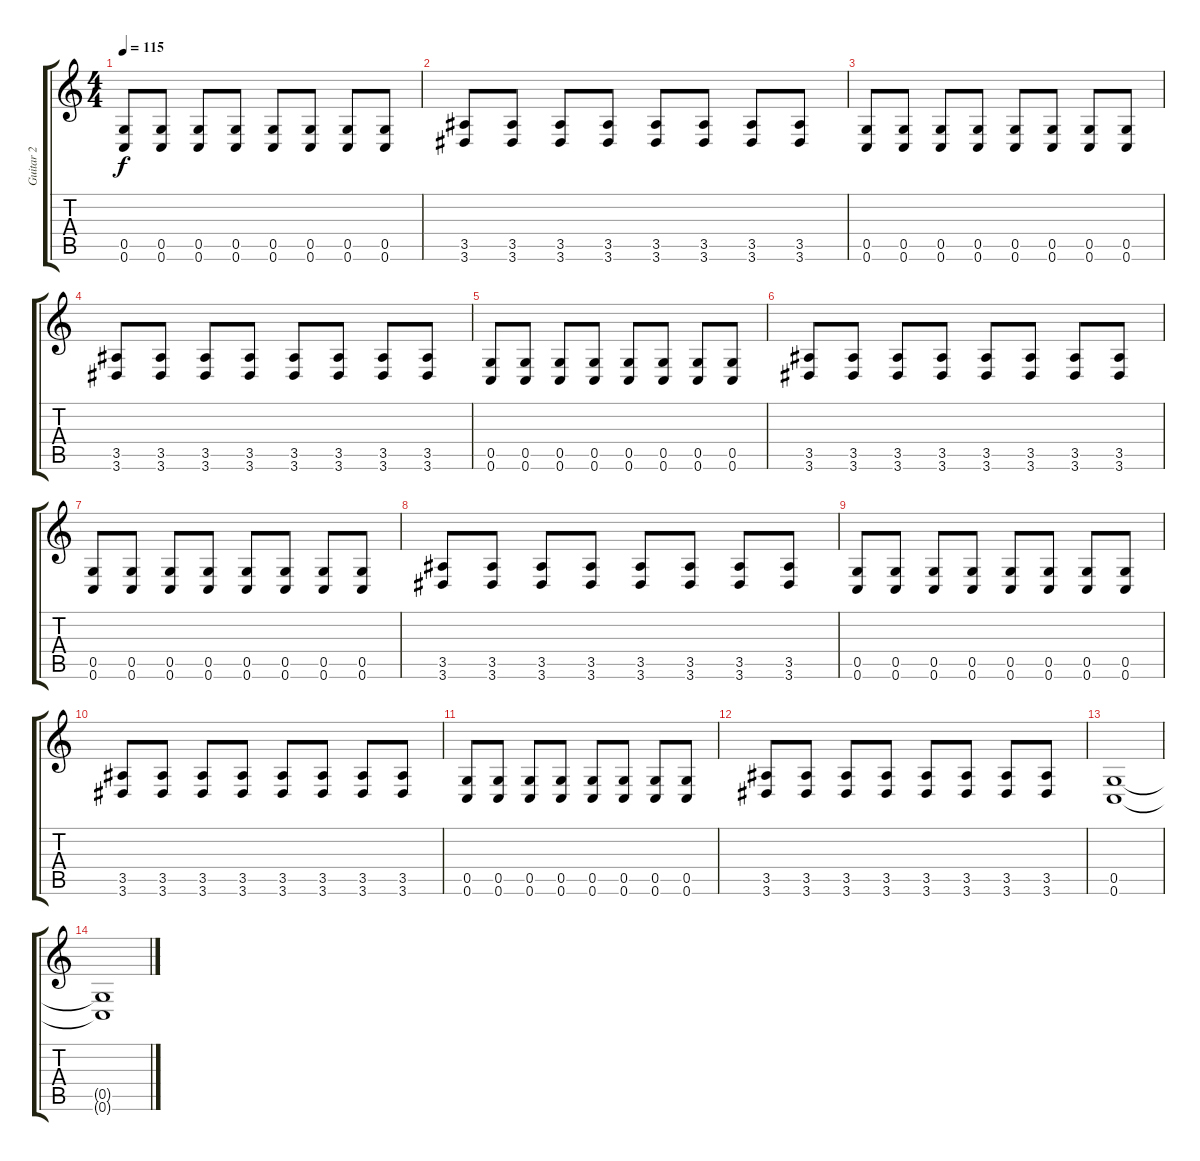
\track ("Guitar 2" "Guitar 2") {instrument overdrivenguitar}
\staff {score tabs}
\tuning (D4 A3 F3 C3 G2 C2) {hide}
\ts (4 4)
\tempo 115
\clef g2
\ks c
(0.5 0.6).8{dy f instrument overdrivenguitar} (0.5 0.6).8 (0.5 0.6).8 (0.5 0.6).8 (0.5 0.6).8 (0.5 0.6).8 (0.5 0.6).8 (0.5 0.6).8 |
(3.5 3.6).8 (3.5 3.6).8 (3.5 3.6).8 (3.5 3.6).8 (3.5 3.6).8 (3.5 3.6).8 (3.5 3.6).8 (3.5 3.6).8 |
(0.5 0.6).8 (0.5 0.6).8 (0.5 0.6).8 (0.5 0.6).8 (0.5 0.6).8 (0.5 0.6).8 (0.5 0.6).8 (0.5 0.6).8 |
(3.5 3.6).8 (3.5 3.6).8 (3.5 3.6).8 (3.5 3.6).8 (3.5 3.6).8 (3.5 3.6).8 (3.5 3.6).8 (3.5 3.6).8 |
(0.5 0.6).8 (0.5 0.6).8 (0.5 0.6).8 (0.5 0.6).8 (0.5 0.6).8 (0.5 0.6).8 (0.5 0.6).8 (0.5 0.6).8 |
(3.5 3.6).8 (3.5 3.6).8 (3.5 3.6).8 (3.5 3.6).8 (3.5 3.6).8 (3.5 3.6).8 (3.5 3.6).8 (3.5 3.6).8 |
(0.5 0.6).8 (0.5 0.6).8 (0.5 0.6).8 (0.5 0.6).8 (0.5 0.6).8 (0.5 0.6).8 (0.5 0.6).8 (0.5 0.6).8 |
(3.5 3.6).8 (3.5 3.6).8 (3.5 3.6).8 (3.5 3.6).8 (3.5 3.6).8 (3.5 3.6).8 (3.5 3.6).8 (3.5 3.6).8 |
(0.5 0.6).8 (0.5 0.6).8 (0.5 0.6).8 (0.5 0.6).8 (0.5 0.6).8 (0.5 0.6).8 (0.5 0.6).8 (0.5 0.6).8 |
(3.5 3.6).8 (3.5 3.6).8 (3.5 3.6).8 (3.5 3.6).8 (3.5 3.6).8 (3.5 3.6).8 (3.5 3.6).8 (3.5 3.6).8 |
(0.5 0.6).8 (0.5 0.6).8 (0.5 0.6).8 (0.5 0.6).8 (0.5 0.6).8 (0.5 0.6).8 (0.5 0.6).8 (0.5 0.6).8 |
(3.5 3.6).8 (3.5 3.6).8 (3.5 3.6).8 (3.5 3.6).8 (3.5 3.6).8 (3.5 3.6).8 (3.5 3.6).8 (3.5 3.6).8 |
(0.5 0.6).1{volume 0} |
(0.5{t} 0.6{t}).1
